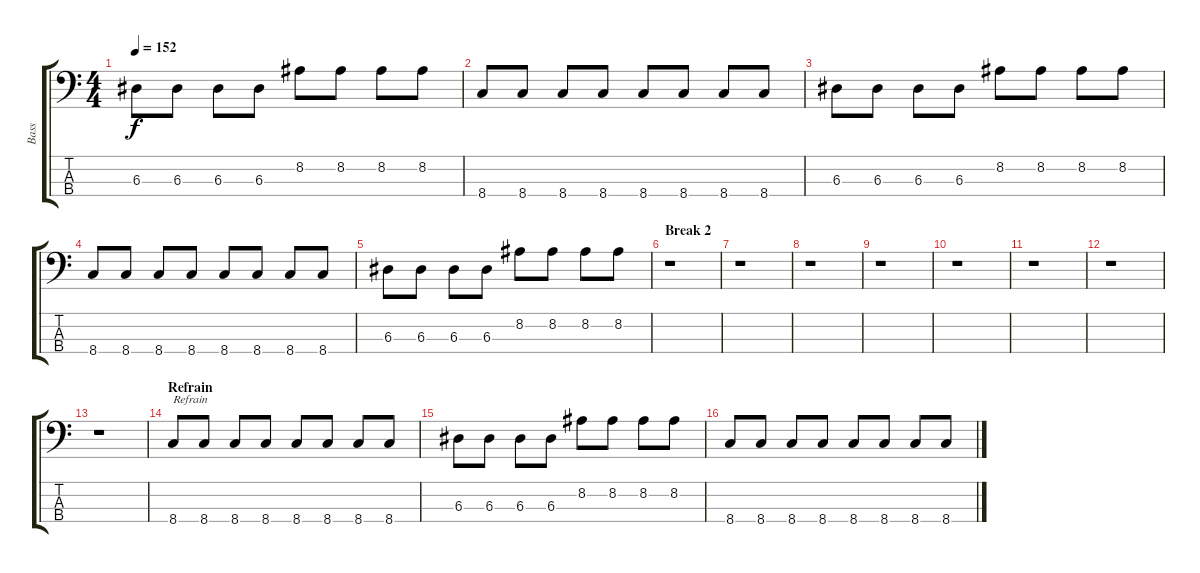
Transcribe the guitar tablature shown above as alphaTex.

\track ("Bass" "Bass") {instrument electricbasspick}
\staff {score tabs}
\tuning (G2 D2 A1 E1) {hide}
\ts (4 4)
\tempo 152
\clef f4
\ks c
6.3.8{dy f} 6.3.8 6.3.8 6.3.8 8.2.8 8.2.8 8.2.8 8.2.8 |
8.4.8 8.4.8 8.4.8 8.4.8 8.4.8 8.4.8 8.4.8 8.4.8 |
6.3.8 6.3.8 6.3.8 6.3.8 8.2.8 8.2.8 8.2.8 8.2.8 |
8.4.8 8.4.8 8.4.8 8.4.8 8.4.8 8.4.8 8.4.8 8.4.8 |
6.3.8 6.3.8 6.3.8 6.3.8 8.2.8 8.2.8 8.2.8 8.2.8 |
\section ("" "Break 2")
r.1 |
r.1 |
r.1 |
r.1 |
r.1 |
r.1 |
r.1 |
r.1 |
\section ("" "Refrain")
8.4.8{txt "Refrain"} 8.4.8 8.4.8 8.4.8 8.4.8 8.4.8 8.4.8 8.4.8 |
6.3.8 6.3.8 6.3.8 6.3.8 8.2.8 8.2.8 8.2.8 8.2.8 |
8.4.8 8.4.8 8.4.8 8.4.8 8.4.8 8.4.8 8.4.8 8.4.8
